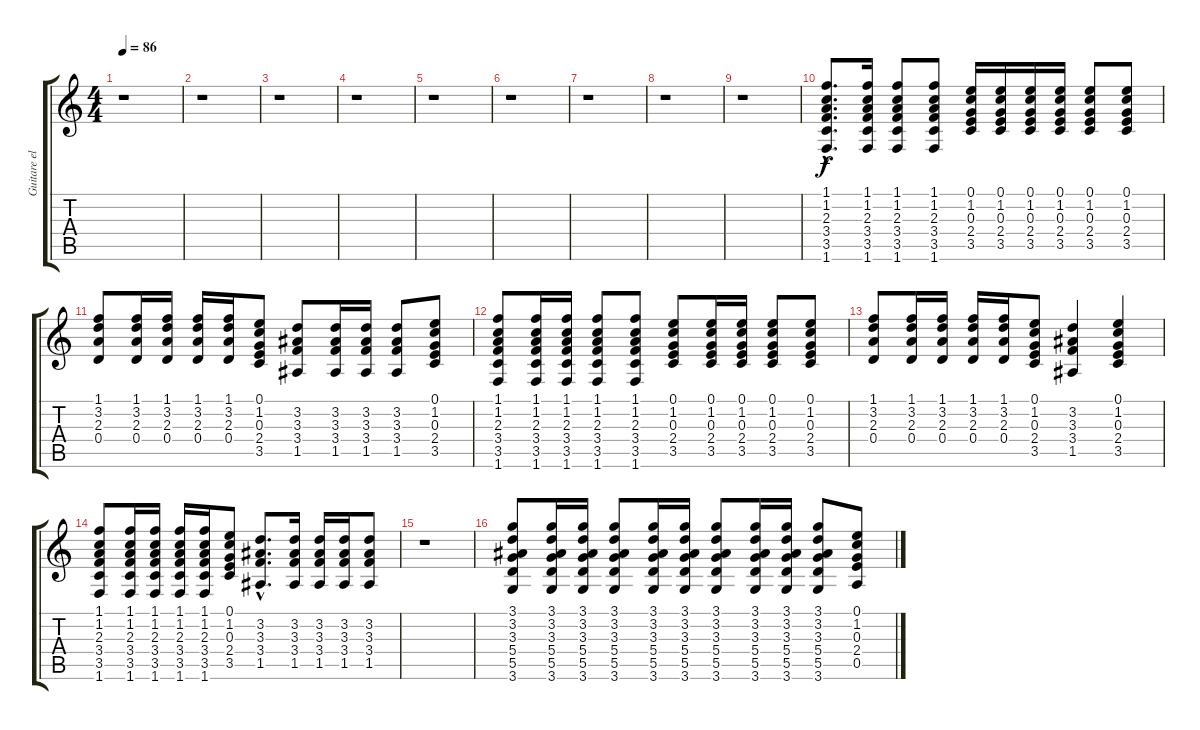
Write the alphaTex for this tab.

\track ("Guitare electrique 2" "Guitare el") {instrument overdrivenguitar}
\staff {score tabs}
\tuning (E4 B3 G3 D3 A2 E2) {hide}
\ts (4 4)
\tempo 86
\clef g2
\ks c
r.1{dy f} |
r.1 |
r.1 |
r.1 |
r.1 |
r.1 |
r.1 |
r.1 |
r.1 |
(1.1{hac} 1.2{hac} 2.3{hac} 3.4{hac} 3.5{hac} 1.6{hac}).8{d} (1.1 1.2 2.3 3.4 3.5 1.6).16 (1.1 1.2 2.3 3.4 3.5 1.6).8 (1.1 1.2 2.3 3.4 3.5 1.6).8 (0.1 1.2 0.3 2.4 3.5).16 (0.1 1.2 0.3 2.4 3.5).16 (0.1 1.2 0.3 2.4 3.5).16 (0.1 1.2 0.3 2.4 3.5).16 (0.1 1.2 0.3 2.4 3.5).8 (0.1 1.2 0.3 2.4 3.5).8 |
(1.1 3.2 2.3 0.4).8 (1.1 3.2 2.3 0.4).16 (1.1 3.2 2.3 0.4).16 (1.1 3.2 2.3 0.4).16 (1.1 3.2 2.3 0.4).16 (0.1 1.2 0.3 2.4 3.5).8 (3.2 3.3 3.4 1.5).8 (3.2 3.3 3.4 1.5).16 (3.2 3.3 3.4 1.5).16 (3.2 3.3 3.4 1.5).8 (0.1 1.2 0.3 2.4 3.5).8 |
(1.1 1.2 2.3 3.4 3.5 1.6).8 (1.1 1.2 2.3 3.4 3.5 1.6).16 (1.1 1.2 2.3 3.4 3.5 1.6).16 (1.1 1.2 2.3 3.4 3.5 1.6).8 (1.1 1.2 2.3 3.4 3.5 1.6).8 (0.1 1.2 0.3 2.4 3.5).8 (0.1 1.2 0.3 2.4 3.5).16 (0.1 1.2 0.3 2.4 3.5).16 (0.1 1.2 0.3 2.4 3.5).8 (0.1 1.2 0.3 2.4 3.5).8 |
(1.1 3.2 2.3 0.4).8 (1.1 3.2 2.3 0.4).16 (1.1 3.2 2.3 0.4).16 (1.1 3.2 2.3 0.4).16 (1.1 3.2 2.3 0.4).16 (0.1 1.2 0.3 2.4 3.5).8 (3.2 3.3 3.4 1.5).4 (0.1 1.2 0.3 2.4 3.5).4 |
(1.1 1.2 2.3 3.4 3.5 1.6).8 (1.1 1.2 2.3 3.4 3.5 1.6).16 (1.1 1.2 2.3 3.4 3.5 1.6).16 (1.1 1.2 2.3 3.4 3.5 1.6).16 (1.1 1.2 2.3 3.4 3.5 1.6).16 (0.1 1.2 0.3 2.4 3.5).8 (3.2{hac} 3.3{hac} 3.4{hac} 1.5{hac}).8{d} (3.2 3.3 3.4 1.5).16 (3.2 3.3 3.4 1.5).16 (3.2 3.3 3.4 1.5).16 (3.2 3.3 3.4 1.5).8 |
r.1 |
(3.1 3.2 3.3 5.4 5.5 3.6).8 (3.1 3.2 3.3 5.4 5.5 3.6).16 (3.1 3.2 3.3 5.4 5.5 3.6).16 (3.1 3.2 3.3 5.4 5.5 3.6).8 (3.1 3.2 3.3 5.4 5.5 3.6).16 (3.1 3.2 3.3 5.4 5.5 3.6).16 (3.1 3.2 3.3 5.4 5.5 3.6).8 (3.1 3.2 3.3 5.4 5.5 3.6).16 (3.1 3.2 3.3 5.4 5.5 3.6).16 (3.1 3.2 3.3 5.4 5.5 3.6).8 (0.1 1.2 0.3 2.4 0.5).8
